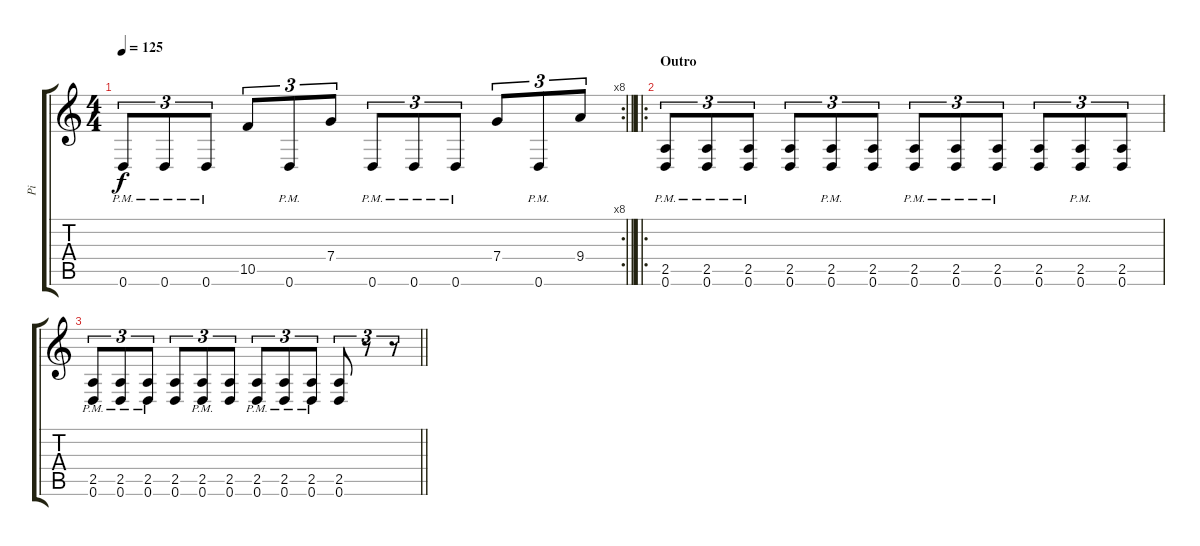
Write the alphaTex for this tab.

\track ("Pi" "Pi") {instrument overdrivenguitar}
\staff {score tabs}
\tuning (D4 A3 F3 C3 G2 D2) {hide}
\rc 8
\ts (4 4)
\tempo 125
\clef g2
\barLineRight lightlight
\ks c
0.6{pm}.8{tu (3 2) dy f} 0.6{pm}.8{tu (3 2)} 0.6{pm}.8{tu (3 2)} 10.5.8{tu (3 2)} 0.6{pm}.8{tu (3 2)} 7.4.8{tu (3 2)} 0.6{pm}.8{tu (3 2)} 0.6{pm}.8{tu (3 2)} 0.6{pm}.8{tu (3 2)} 7.4.8{tu (3 2)} 0.6{pm}.8{tu (3 2)} 9.4.8{tu (3 2)} |
\ro
\section ("" "Outro")
(2.5{pm} 0.6{pm}).8{tu (3 2)} (2.5{pm} 0.6{pm}).8{tu (3 2)} (2.5{pm} 0.6{pm}).8{tu (3 2)} (2.5 0.6).8{tu (3 2)} (2.5{pm} 0.6{pm}).8{tu (3 2)} (2.5 0.6).8{tu (3 2)} (2.5{pm} 0.6{pm}).8{tu (3 2)} (2.5{pm} 0.6{pm}).8{tu (3 2)} (2.5{pm} 0.6{pm}).8{tu (3 2)} (2.5 0.6).8{tu (3 2)} (2.5{pm} 0.6{pm}).8{tu (3 2)} (2.5 0.6).8{tu (3 2)} |
\barLineRight lightlight
(2.5{pm} 0.6{pm}).8{tu (3 2)} (2.5{pm} 0.6{pm}).8{tu (3 2)} (2.5{pm} 0.6{pm}).8{tu (3 2)} (2.5 0.6).8{tu (3 2)} (2.5{pm} 0.6{pm}).8{tu (3 2)} (2.5 0.6).8{tu (3 2)} (2.5{pm} 0.6{pm}).8{tu (3 2)} (2.5{pm} 0.6{pm}).8{tu (3 2)} (2.5{pm} 0.6{pm}).8{tu (3 2)} (2.5 0.6).8{tu (3 2)} r.8{tu (3 2)} r.8{tu (3 2)}
